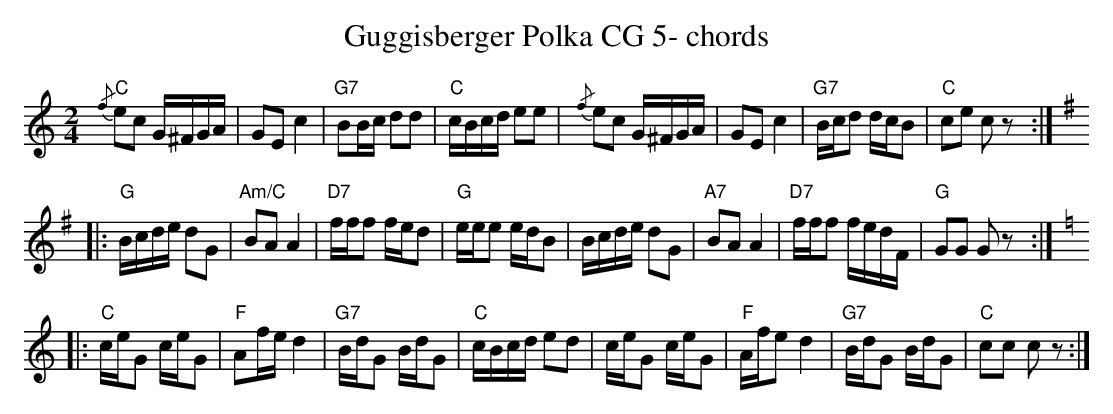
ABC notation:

X:1
T:Guggisberger Polka CG 5- chords
M:2/4
L:1/16
K:Cmaj%%MIDI gchordon
"C"{/f}e2c2 G^FGA | G2E2 c4 | "G7"B2Bc d2d2 | "C"cBcd e2e2 | {/f}e2c2 G^FGA | G2E2 c4 | "G7"Bcd2 dcB2 | "C"c2e2 c2z2 :: [K:Gmaj]
"G"Bcde d2G2 | "Am/C"B2A2A4 | "D7"fff2 fed2 | "G"eee2 edB2 | Bcde d2G2 | "A7"B2A2A4 | "D7"fff2 fedF | "G"G2G2 G2z2 :: [K:Cmaj]
"C"ceG2 ceG2 | "F"A2fe d4 | "G7"BdG2 BdG2 | "C"cBcd e2d2 | ceG2 ceG2 | "F"Afe2d4 | "G7"BdG2 BdG2 | "C"c2c2 c2z2 :|
